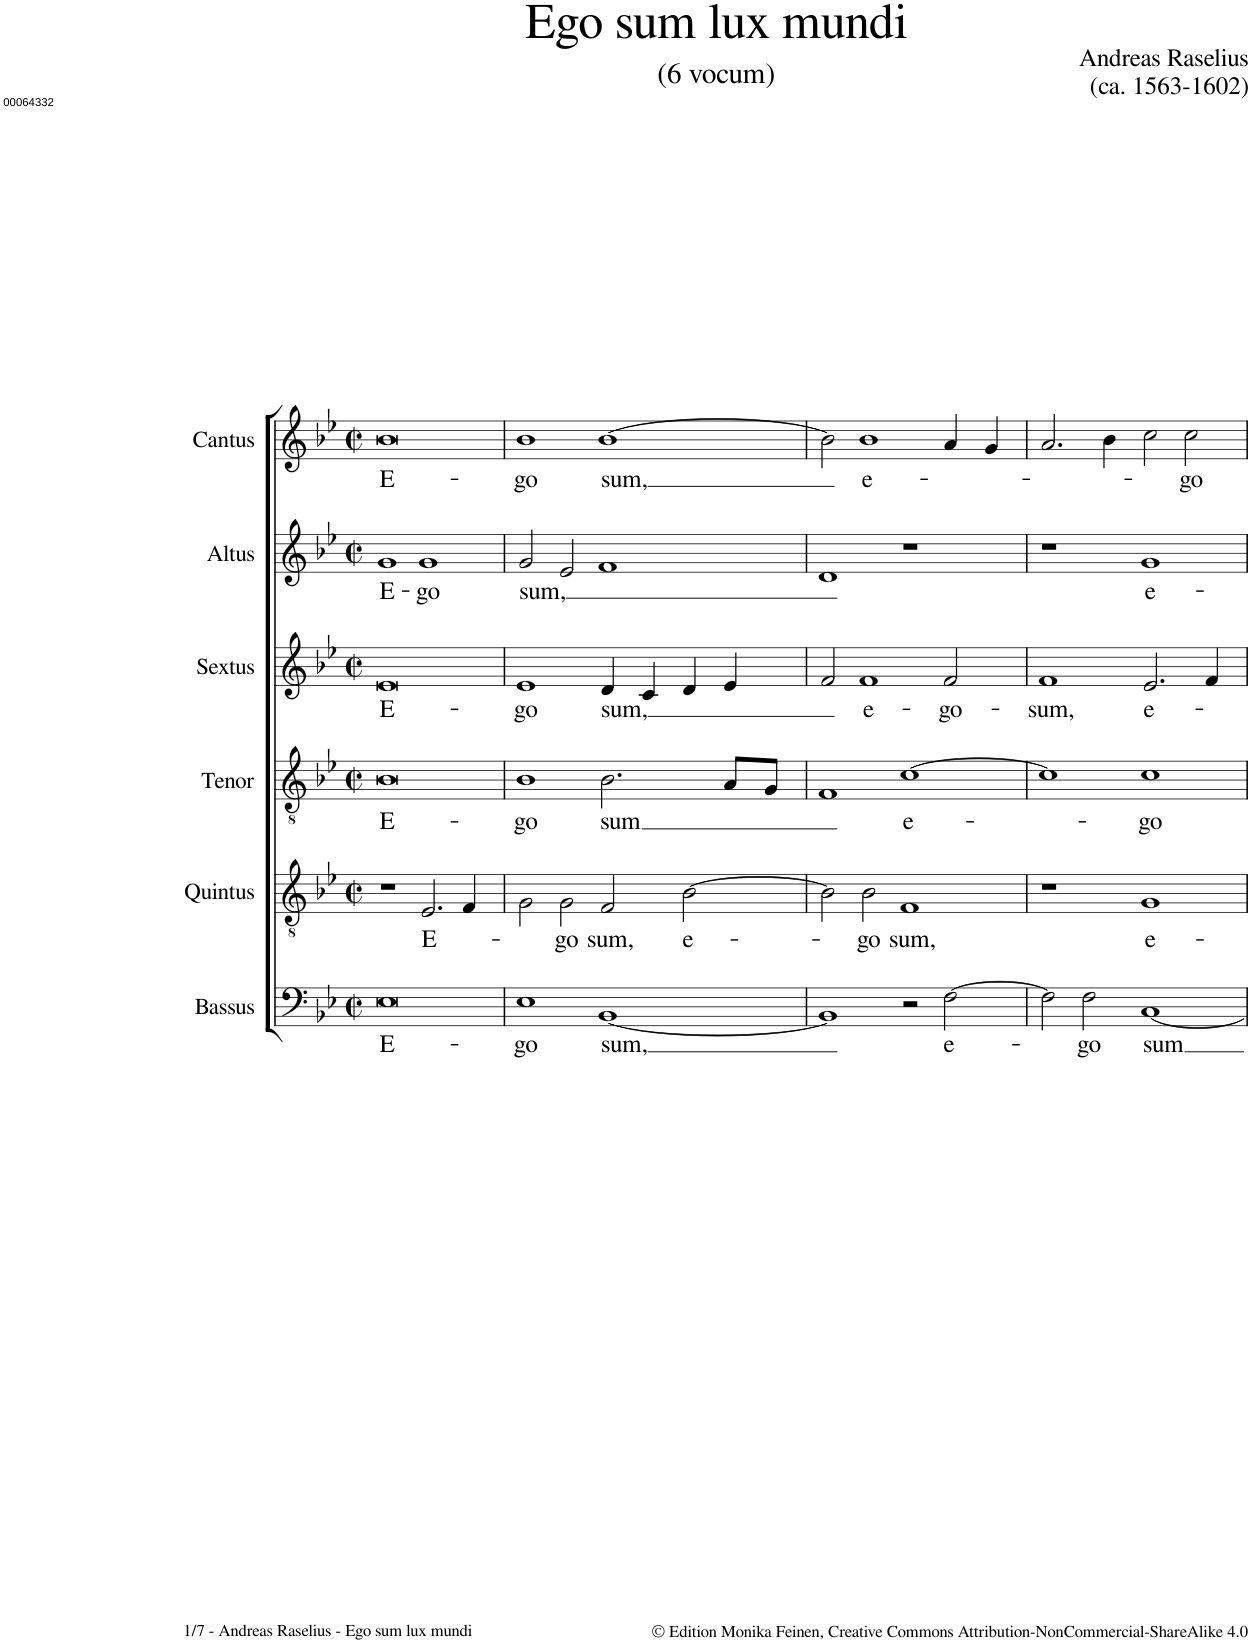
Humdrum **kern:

**kern	**text	**kern	**text	**kern	**text	**kern	**text	**kern	**text	**kern	**text
*part6	*part6	*part5	*part5	*part4	*part4	*part3	*part3	*part2	*part2	*part1	*part1
*staff6	*staff6	*staff5	*staff5	*staff4	*staff4	*staff3	*staff3	*staff2	*staff2	*staff1	*staff1
*I"Bassus	*	*I"Quintus	*	*I"Tenor	*	*I"Sextus	*	*I"Altus	*	*I"Cantus	*
*clefF4	*	*clefGv2	*	*clefGv2	*	*clefG2	*	*clefG2	*	*clefG2	*
*k[b-e-]	*	*k[b-e-]	*	*k[b-e-]	*	*k[b-e-]	*	*k[b-e-]	*	*k[b-e-]	*
*M4/2	*	*M4/2	*	*M4/2	*	*M4/2	*	*M4/2	*	*M4/2	*
*met(c|)	*	*met(c|)	*	*met(c|)	*	*met(c|)	*	*met(c|)	*	*met(c|)	*
=1	=1	=1	=1	=1	=1	=1	=1	=1	=1	=1	=1
!	!	!	!	!	!	!	!	!	!	!LO:TX:a:t=00064332	!
!	!LO:LY:b	!	!	!	!LO:LY:b	!	!LO:LY:b	!	!LO:LY:b	!	!LO:LY:b
0E-	E-	1r	.	0B-	E-	0e-	E-	1g	E-	0b-	E-
!	!	!	!LO:LY:b	!	!	!	!	!	!LO:LY:b	!	!
.	.	2.E-/	E-	.	.	.	.	1g	-go	.	.
.	.	4F/	.	.	.	.	.	.	.	.	.
=2	=2	=2	=2	=2	=2	=2	=2	=2	=2	=2	=2
!	!LO:LY:b	!	!	!	!LO:LY:b	!	!LO:LY:b	!	!LO:LY:b	!	!LO:LY:b
1E-	-go	2G\	.	1B-	-go	1e-	-go	2g/	-sum,	1b-	-go
!	!	!	!LO:LY:b	!	!	!	!	!	!	!	!
.	.	2G\	-go	.	.	.	.	2e-/	.	.	.
!	!LO:LY:b	!	!LO:LY:b	!	!LO:LY:b	!	!LO:LY:b	!	!	!	!LO:LY:b
[1BB-	sum,	2F/	sum,	2.B-\	sum	4d/	sum,	1f	.	[1b-	sum,
.	.	.	.	.	.	4c/	.	.	.	.	.
!	!	!	!LO:LY:b	!	!	!	!	!	!	!	!
.	.	[2B-\	e-	.	.	4d/	.	.	.	.	.
.	.	.	.	8A/L	.	4e-/	.	.	.	.	.
.	.	.	.	8G/J	.	.	.	.	.	.	.
=3	=3	=3	=3	=3	=3	=3	=3	=3	=3	=3	=3
1BB-]	.	2B-\]	.	1F	.	2f/	.	1d	.	2b-\]	.
!	!	!	!LO:LY:b	!	!	!	!LO:LY:b	!	!	!	!LO:LY:b
.	.	2B-\	-go	.	.	1f	e-	.	.	1b-	e-
!	!	!	!LO:LY:b	!	!LO:LY:b	!	!	!	!	!	!
2r	.	1F	sum,	[1c	e-	.	.	1r	.	.	.
!	!LO:LY:b	!	!	!	!	!	!LO:LY:b	!	!	!	!
[2F\	e-	.	.	.	.	2f/	-go-	.	.	4a/	.
.	.	.	.	.	.	.	.	.	.	4g/	.
=4	=4	=4	=4	=4	=4	=4	=4	=4	=4	=4	=4
!	!	!	!	!	!	!	!LO:LY:b	!	!	!	!
2F\]	.	1r	.	1c]	.	1f	-sum,	1r	.	2.a/	.
!	!LO:LY:b	!	!	!	!	!	!	!	!	!	!
2F\	-go	.	.	.	.	.	.	.	.	.	.
.	.	.	.	.	.	.	.	.	.	4b-\	.
!	!LO:LY:b	!	!LO:LY:b	!	!LO:LY:b	!	!LO:LY:b	!	!LO:LY:b	!	!
[1C	sum	1G	e-	1c	-go	2.e-/	e-	1g	e-	2cc\	.
!	!	!	!	!	!	!	!	!	!	!	!LO:LY:b
.	.	.	.	.	.	.	.	.	.	2cc\	-go
.	.	.	.	.	.	4f/	.	.	.	.	.
=	=	=	=	=	=	=	=	=	=	=	=
*-	*-	*-	*-	*-	*-	*-	*-	*-	*-	*-	*-
